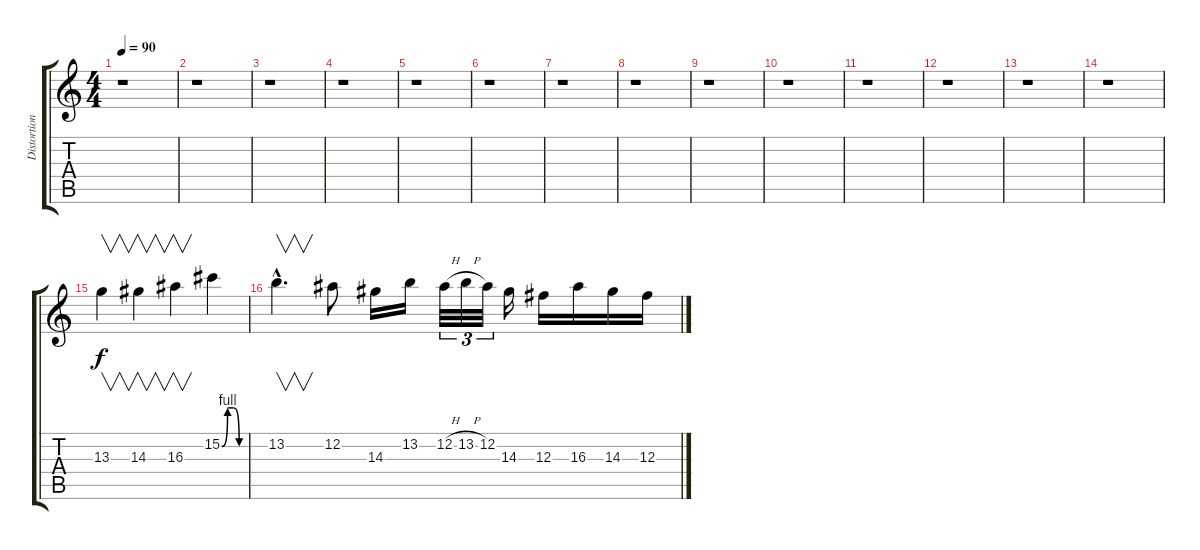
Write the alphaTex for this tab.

\track ("Distortion gtr" "Distortion") {instrument distortionguitar}
\staff {score tabs}
\tuning (Eb4 Bb3 Gb3 Db3 Ab2 Eb2) {hide}
\ts (4 4)
\tempo 90
\clef g2
\ks c
r.1{dy f} |
r.1 |
r.1 |
r.1 |
r.1 |
r.1 |
r.1 |
r.1 |
r.1 |
r.1 |
r.1 |
r.1 |
r.1 |
r.1 |
13.3.4{v} 14.3.4{v} 16.3.4{v} 15.2{be (custom 0 0 15 4 30 4 45 0 60 0)}.4 |
13.2{hac}.4{v d} 12.2.8 14.3.16 13.2.16 12.2{h}.32{tu (3 2)} 13.2{h}.32{tu (3 2)} 12.2.32{tu (3 2)} 14.3.16 12.3.16 16.3.16 14.3.16 12.3.16
